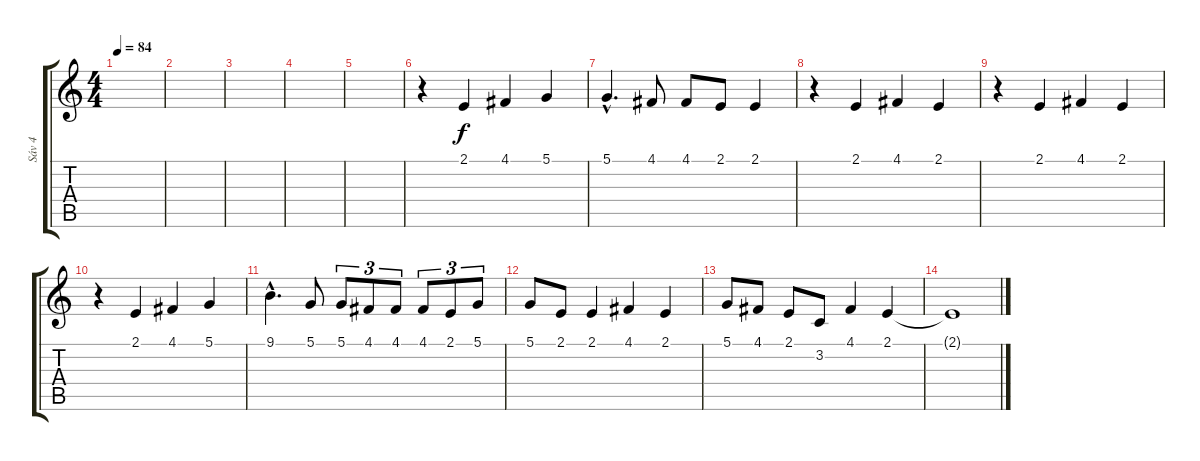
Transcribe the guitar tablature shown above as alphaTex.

\track ("Sáv 4" "Sáv 4") {instrument violin}
\staff {score tabs}
\tuning (D4 A3 F3 C3 G2 D2) {hide}
\ts (4 4)
\tempo 84
\clef g2
\ks c
|
|
|
|
|
r.4 2.1.4 4.1.4 5.1.4 |
5.1{hac}.4{d} 4.1.8 4.1.8 2.1.8 2.1.4 |
r.4 2.1.4 4.1.4 2.1.4 |
r.4 2.1.4 4.1.4 2.1.4 |
r.4 2.1.4 4.1.4 5.1.4 |
9.1{hac}.4{d} 5.1.8 5.1.8{tu (3 2)} 4.1.8{tu (3 2)} 4.1.8{tu (3 2)} 4.1.8{tu (3 2)} 2.1.8{tu (3 2)} 5.1.8{tu (3 2)} |
5.1.8 2.1.8 2.1.4 4.1.4 2.1.4 |
5.1.8 4.1.8 2.1.8 3.2.8 4.1.4 2.1.4 |
2.1{t}.1
